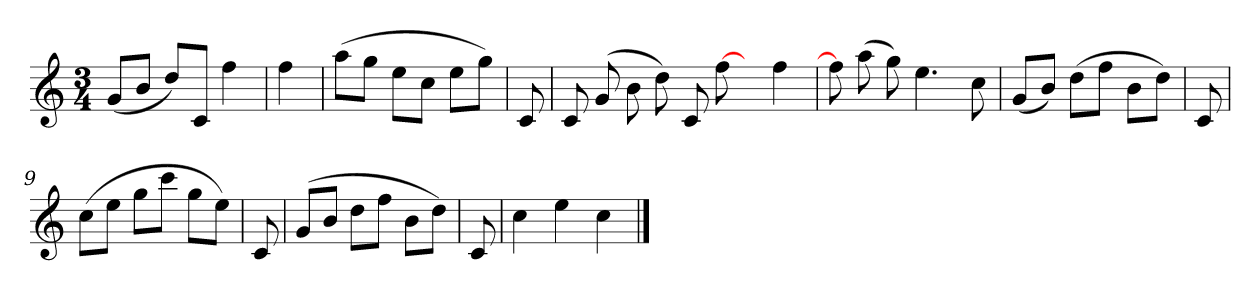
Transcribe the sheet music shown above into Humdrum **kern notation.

**kern
*part1
*staff1
*clefG2
*k[]
*C:
*M3/4
=
(8g/L
8b/J
8dd/L)
8c/J
4ff
=2y
4ff
=3
(8aa\L
8gg\J
8ee\L
8cc\J
8ee\L
8gg\J)
=4y
8c
=5
8c
(8g
8b
8dd)
8c
[8ff
8ryy
4ff
=6
8ff]
(8aa
8gg)
4.ee
8cc
=7y
(8g/L
8b/J)
(8dd\L
8ff\J
8b\L
8dd\J)
=8y
8c
=9
(8cc\L
8ee\J
8gg\L
8ccc\J
8gg\L
8ee\J)
=10y
8c
=11
(8g/L
8b/J
8dd\L
8ff\J
8b\L
8dd\J)
=12y
8c
=13
4cc
4ee
4cc
==
*-
